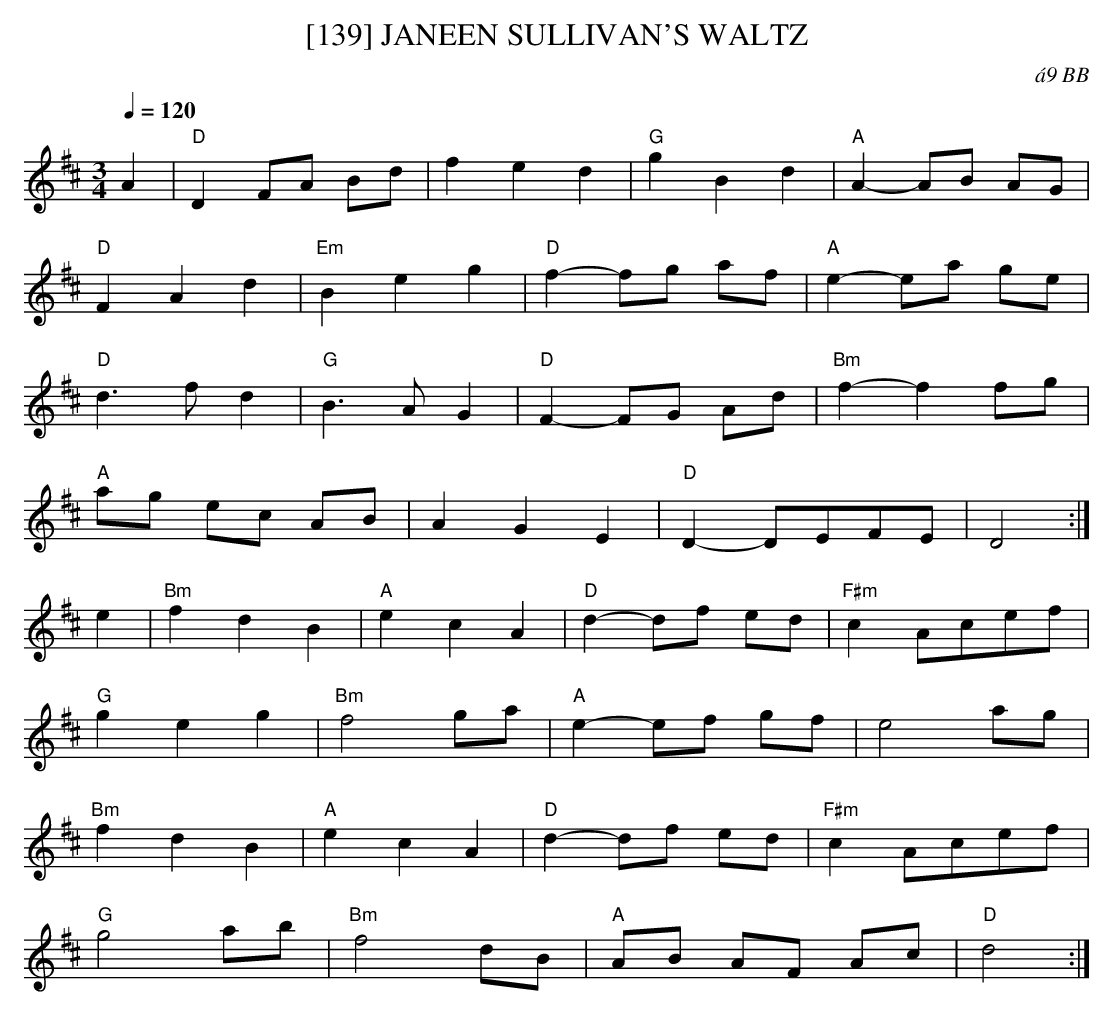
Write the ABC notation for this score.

X:1
T:[139] JANEEN SULLIVAN'S WALTZ
C:\'a9 BB
M:3/4
L:1/8
Q:1/4=120
K:D
A2|"D"D2 FA Bd|f2 e2 d2|"G"g2 B2 d2|"A"A2-AB AG|
"D"F2 A2 d2|"Em"B2 e2 g2|"D"f2-fg af|"A"e2-ea ge|
"D"d3f d2|"G"B3A G2|"D"F2-FG Ad|"Bm"f2-f2 fg|
"A"ag ec AB|A2 G2 E2|"D"D2-DEFE|D4 :|
e2|"Bm"f2 d2 B2|"A"e2 c2 A2|"D"d2-df ed|"F#m"c2 Acef|
"G"g2 e2 g2|"Bm"f4 ga|"A"e2-ef gf|e4 ag|
"Bm"f2 d2 B2| "A"e2 c2 A2|"D"d2-df ed|"F#m"c2 Acef|
"G"g4 ab|"Bm"f4 dB|"A"AB AF Ac|"D"d4 :|
